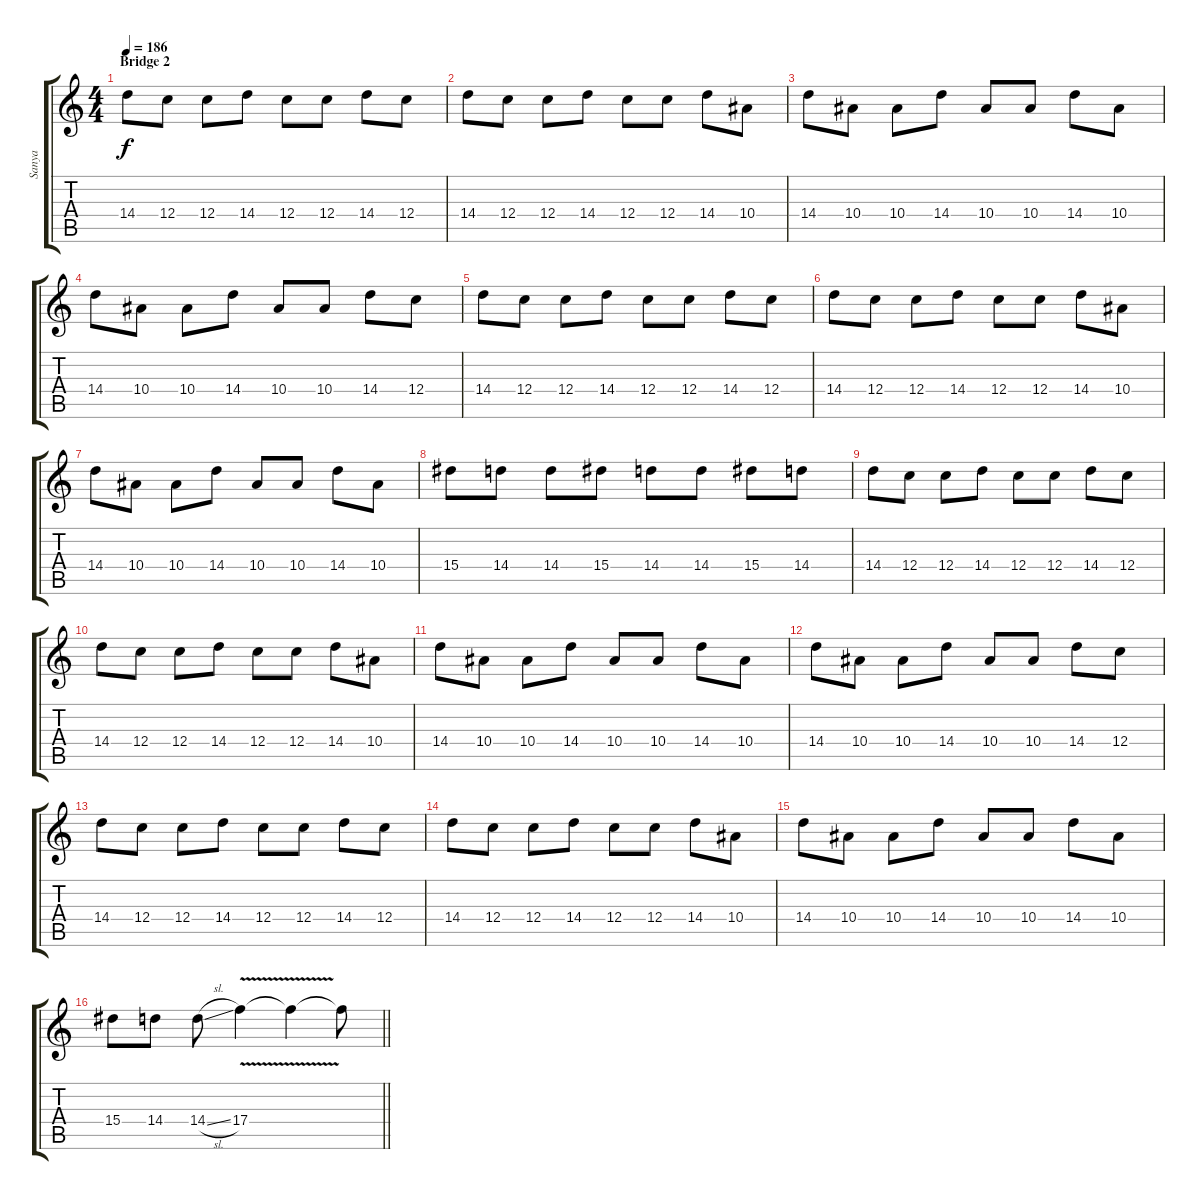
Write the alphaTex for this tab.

\track ("Sanya" "Sanya") {instrument overdrivenguitar}
\staff {score tabs}
\tuning (D4 A3 F3 C3 G2 C2) {hide}
\ts (4 4)
\section ("" "Bridge 2")
\tempo 186
\clef g2
\ks c
14.4.8{dy f} 12.4.8 12.4.8 14.4.8 12.4.8 12.4.8 14.4.8 12.4.8 |
14.4.8 12.4.8 12.4.8 14.4.8 12.4.8 12.4.8 14.4.8 10.4.8 |
14.4.8 10.4.8 10.4.8 14.4.8 10.4.8 10.4.8 14.4.8 10.4.8 |
14.4.8 10.4.8 10.4.8 14.4.8 10.4.8 10.4.8 14.4.8 12.4.8 |
14.4.8 12.4.8 12.4.8 14.4.8 12.4.8 12.4.8 14.4.8 12.4.8 |
14.4.8 12.4.8 12.4.8 14.4.8 12.4.8 12.4.8 14.4.8 10.4.8 |
14.4.8 10.4.8 10.4.8 14.4.8 10.4.8 10.4.8 14.4.8 10.4.8 |
15.4.8 14.4.8 14.4.8 15.4.8 14.4.8 14.4.8 15.4.8 14.4.8 |
14.4.8 12.4.8 12.4.8 14.4.8 12.4.8 12.4.8 14.4.8 12.4.8 |
14.4.8 12.4.8 12.4.8 14.4.8 12.4.8 12.4.8 14.4.8 10.4.8 |
14.4.8 10.4.8 10.4.8 14.4.8 10.4.8 10.4.8 14.4.8 10.4.8 |
14.4.8 10.4.8 10.4.8 14.4.8 10.4.8 10.4.8 14.4.8 12.4.8 |
14.4.8 12.4.8 12.4.8 14.4.8 12.4.8 12.4.8 14.4.8 12.4.8 |
14.4.8 12.4.8 12.4.8 14.4.8 12.4.8 12.4.8 14.4.8 10.4.8 |
14.4.8 10.4.8 10.4.8 14.4.8 10.4.8 10.4.8 14.4.8 10.4.8 |
\barLineRight lightlight
15.4.8 14.4.8 14.4{sl}.8 17.4{v}.4 17.4{t}.4 17.4{t}.8
